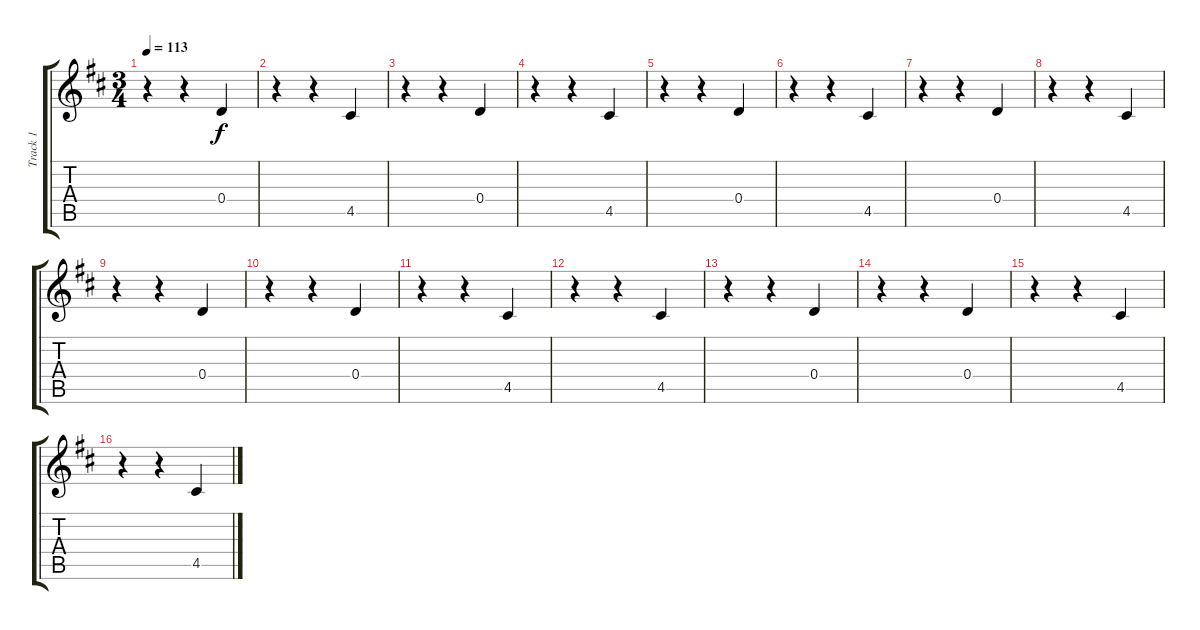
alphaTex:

\track ("Track 1" "Track 1") {instrument acousticgrandpiano}
\staff {score tabs}
\tuning (E5 B4 G4 D4 A3 E3) {hide}
\ts (3 4)
\tempo 113
\clef g2
\ks d
r.4{dy f} r.4 0.4.4 |
r.4 r.4 4.5.4 |
r.4 r.4 0.4.4 |
r.4 r.4 4.5.4 |
r.4 r.4 0.4.4 |
r.4 r.4 4.5.4 |
r.4 r.4 0.4.4 |
r.4 r.4 4.5.4 |
r.4 r.4 0.4.4 |
r.4 r.4 0.4.4 |
r.4 r.4 4.5.4 |
r.4 r.4 4.5.4 |
r.4 r.4 0.4.4 |
r.4 r.4 0.4.4 |
r.4 r.4 4.5.4 |
r.4 r.4 4.5.4
